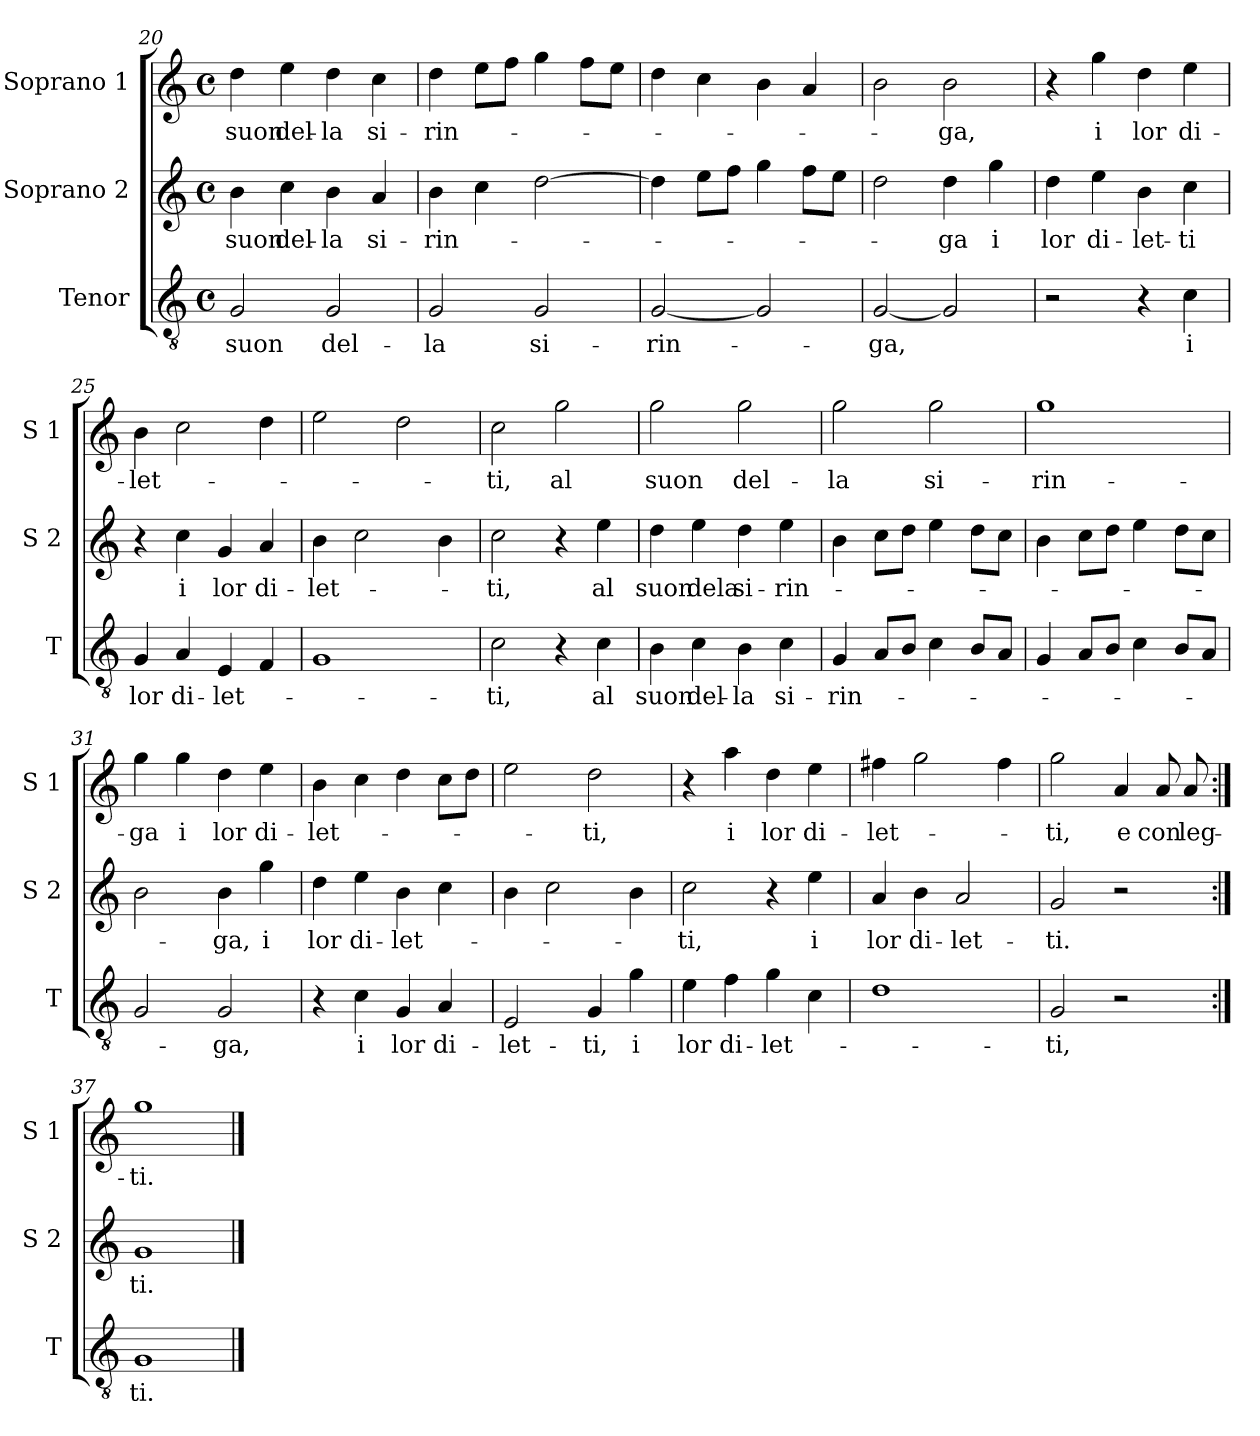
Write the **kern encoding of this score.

**kern	**text	**kern	**text	**kern	**text
*part3	*part3	*part2	*part2	*part1	*part1
*staff3	*staff3	*staff2	*staff2	*staff1	*staff1
*I"Tenor	*	*I"Soprano 2	*	*I"Soprano 1	*
*I'T	*	*I'S 2	*	*I'S 1	*
*clefGv2	*	*clefG2	*	*clefG2	*
*k[]	*	*k[]	*	*k[]	*
*C:	*	*C:	*	*C:	*
*M4/4	*	*M4/4	*	*M4/4	*
*met(c)	*	*met(c)	*	*met(c)	*
=20	=20	=20	=20	=20	=20
!	!LO:LY:b	!	!LO:LY:b	!	!LO:LY:b
2G/	suon	4b\	suon	4dd\	suon
!	!	!	!LO:LY:b	!	!LO:LY:b
.	.	4cc\	del-	4ee\	del-
!	!LO:LY:b	!	!LO:LY:b	!	!LO:LY:b
2G/	del-	4b\	-la	4dd\	-la
!	!	!	!LO:LY:b	!	!LO:LY:b
.	.	4a/	si-	4cc\	si-
!!LO:LB:g=z
=21	=21	=21	=21	=21	=21
!	!LO:LY:b	!	!LO:LY:b	!	!LO:LY:b
2G/	-la	4b\	-rin-	4dd\	-rin-
.	.	4cc\	.	8ee\L	.
.	.	.	.	8ff\J	.
!	!LO:LY:b	!	!	!	!
2G/	si-	[2dd\	.	4gg\	.
.	.	.	.	8ff\L	.
.	.	.	.	8ee\J	.
=22	=22	=22	=22	=22	=22
!	!LO:LY:b	!	!	!	!
[2G/	-rin-	4dd\]	.	4dd\	.
.	.	8ee\L	.	4cc\	.
.	.	8ff\J	.	.	.
2G/]	.	4gg\	.	4b\	.
.	.	8ff\L	.	4a/	.
.	.	8ee\J	.	.	.
=23	=23	=23	=23	=23	=23
!	!LO:LY:b	!	!	!	!
[2G/	-ga,	2dd\	.	2b\	.
!	!	!	!LO:LY:b	!	!LO:LY:b
2G/]	.	4dd\	-ga	2b\	-ga,
!	!	!	!LO:LY:b	!	!
.	.	4gg\	i	.	.
=24	=24	=24	=24	=24	=24
!	!	!	!LO:LY:b	!	!
2r	.	4dd\	lor	4r	.
!	!	!	!LO:LY:b	!	!LO:LY:b
.	.	4ee\	di-	4gg\	i
!	!	!	!LO:LY:b	!	!LO:LY:b
4r	.	4b\	-let-	4dd\	lor
!	!LO:LY:b	!	!LO:LY:b	!	!LO:LY:b
4c\	i	4cc\	-ti	4ee\	di-
!!LO:LB:g=z
=25	=25	=25	=25	=25	=25
!	!LO:LY:b	!	!	!	!LO:LY:b
4G/	lor	4r	.	4b\	-let-
!	!LO:LY:b	!	!LO:LY:b	!	!
4A/	di-	4cc\	i	2cc\	.
!	!LO:LY:b	!	!LO:LY:b	!	!
4E/	-let-	4g/	lor	.	.
!	!	!	!LO:LY:b	!	!
4F/	.	4a/	di-	4dd\	.
=26	=26	=26	=26	=26	=26
!	!	!	!LO:LY:b	!	!
1G	.	4b\	-let-	2ee\	.
.	.	2cc\	.	.	.
.	.	.	.	2dd\	.
.	.	4b\	.	.	.
=27	=27	=27	=27	=27	=27
!	!LO:LY:b	!	!LO:LY:b	!	!LO:LY:b
2c\	-ti,	2cc\	-ti,	2cc\	-ti,
!	!	!	!	!	!LO:LY:b
4r	.	4r	.	2gg\	al
!	!LO:LY:b	!	!LO:LY:b	!	!
4c\	al	4ee\	al	.	.
=28	=28	=28	=28	=28	=28
!	!LO:LY:b	!	!LO:LY:b	!	!LO:LY:b
4B\	suon	4dd\	suon	2gg\	suon
!	!LO:LY:b	!	!LO:LY:b	!	!
4c\	del-	4ee\	dela	.	.
!	!LO:LY:b	!	!LO:LY:b	!	!LO:LY:b
4B\	-la	4dd\	si-	2gg\	del-
!	!LO:LY:b	!	!LO:LY:b	!	!
4c\	si-	4ee\	-rin-	.	.
!!LO:PB:g=z
=29	=29	=29	=29	=29	=29
!	!LO:LY:b	!	!	!	!LO:LY:b
4G/	-rin-	4b\	.	2gg\	-la
8A/L	.	8cc\L	.	.	.
8B/J	.	8dd\J	.	.	.
!	!	!	!	!	!LO:LY:b
4c\	.	4ee\	.	2gg\	si-
8B/L	.	8dd\L	.	.	.
8A/J	.	8cc\J	.	.	.
=30	=30	=30	=30	=30	=30
!	!	!	!	!	!LO:LY:b
4G/	.	4b\	.	1gg	-rin-
8A/L	.	8cc\L	.	.	.
8B/J	.	8dd\J	.	.	.
4c\	.	4ee\	.	.	.
8B/L	.	8dd\L	.	.	.
8A/J	.	8cc\J	.	.	.
=31	=31	=31	=31	=31	=31
!	!	!	!	!	!LO:LY:b
2G/	.	2b\	.	4gg\	-ga
!	!	!	!	!	!LO:LY:b
.	.	.	.	4gg\	i
!	!LO:LY:b	!	!LO:LY:b	!	!LO:LY:b
2G/	-ga,	4b\	-ga,	4dd\	lor
!	!	!	!LO:LY:b	!	!LO:LY:b
.	.	4gg\	i	4ee\	di-
=32	=32	=32	=32	=32	=32
!	!	!	!LO:LY:b	!	!LO:LY:b
4r	.	4dd\	lor	4b\	-let-
!	!LO:LY:b	!	!LO:LY:b	!	!
4c\	i	4ee\	di-	4cc\	.
!	!LO:LY:b	!	!LO:LY:b	!	!
4G/	lor	4b\	-let-	4dd\	.
!	!LO:LY:b	!	!	!	!
4A/	di-	4cc\	.	8cc\L	.
.	.	.	.	8dd\J	.
!!LO:LB:g=z
=33	=33	=33	=33	=33	=33
!	!LO:LY:b	!	!	!	!
2E/	-let-	4b\	.	2ee\	.
.	.	2cc\	.	.	.
!	!LO:LY:b	!	!	!	!LO:LY:b
4G/	-ti,	.	.	2dd\	-ti,
!	!LO:LY:b	!	!	!	!
4g\	i	4b\	.	.	.
=34	=34	=34	=34	=34	=34
!	!LO:LY:b	!	!LO:LY:b	!	!
4e\	lor	2cc\	-ti,	4r	.
!	!LO:LY:b	!	!	!	!LO:LY:b
4f\	di-	.	.	4aa\	i
!	!LO:LY:b	!	!	!	!LO:LY:b
4g\	-let-	4r	.	4dd\	lor
!	!	!	!LO:LY:b	!	!LO:LY:b
4c\	.	4ee\	i	4ee\	di-
=35	=35	=35	=35	=35	=35
!	!	!	!LO:LY:b	!	!LO:LY:b
1d	.	4a/	lor	4ff#X\	-let-
!	!	!	!LO:LY:b	!	!
.	.	4b\	di-	2gg\	.
!	!	!	!LO:LY:b	!	!
.	.	2a/	-let-	.	.
.	.	.	.	4ff#\	.
=36	=36	=36	=36	=36	=36
!	!LO:LY:b	!	!LO:LY:b	!	!LO:LY:b
2G/	-ti,	2g/	-ti.	2gg\	-ti,
!	!	!	!	!	!LO:LY:b
2r	.	2r	.	4a/	e
!	!	!	!	!	!LO:LY:b
.	.	.	.	8a/	con
!	!	!	!	!	!LO:LY:b
.	.	.	.	8a/	leg-
=37:|!	=37:|!	=37:|!	=37:|!	=37:|!	=37:|!
!	!LO:LY:b	!	!LO:LY:b	!	!LO:LY:b
1G	ti.	1g	ti.	1gg	-ti.
==	==	==	==	==	==
*-	*-	*-	*-	*-	*-
